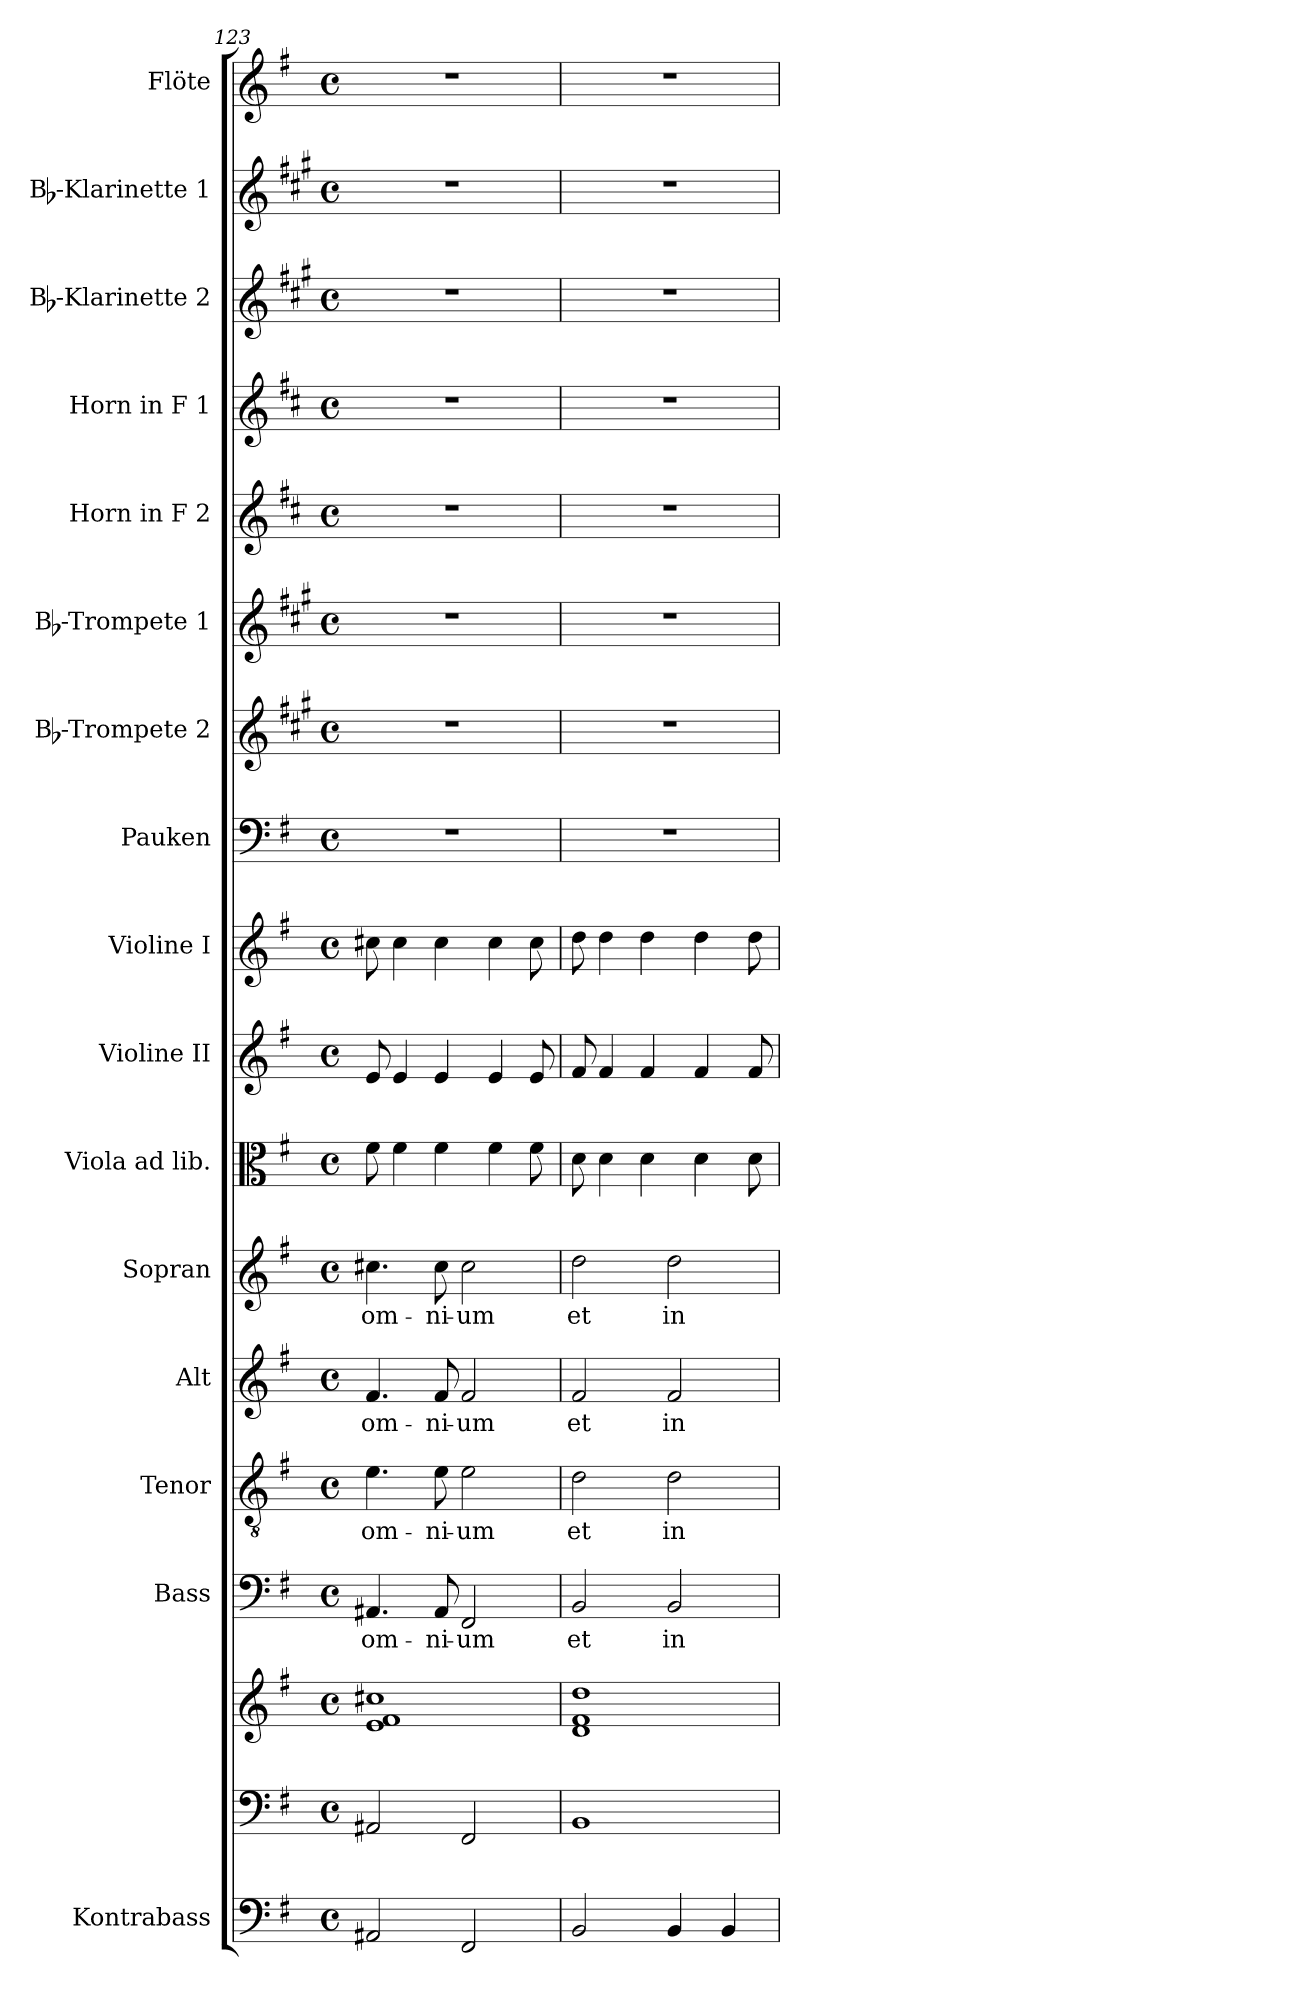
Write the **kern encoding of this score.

**kern	**kern	**kern	**kern	**text	**kern	**text	**kern	**text	**kern	**text	**kern	**kern	**kern	**kern	**kern	**kern	**kern	**kern	**kern	**kern	**kern
*part17	*part16	*part16	*part15	*part15	*part14	*part14	*part13	*part13	*part12	*part12	*part11	*part10	*part9	*part8	*part7	*part6	*part5	*part4	*part3	*part2	*part1
*staff18	*staff17	*staff16	*staff15	*staff15	*staff14	*staff14	*staff13	*staff13	*staff12	*staff12	*staff11	*staff10	*staff9	*staff8	*staff7	*staff6	*staff5	*staff4	*staff3	*staff2	*staff1
*I"Kontrabass	*	*	*I"Bass	*	*I"Tenor	*	*I"Alt	*	*I"Sopran	*	*I"Viola ad lib.	*I"Violine II	*I"Violine I	*I"Pauken	*I"Bb-Trompete 2	*I"Bb-Trompete 1	*I"Horn in F 2	*I"Horn in F 1	*I"Bb-Klarinette 2	*I"Bb-Klarinette 1	*I"Flöte
*I'Kb.	*	*	*I'B.	*	*I'T.	*	*I'A.	*	*I'S.	*	*I'Vla.	*I'Vl. II	*I'Vl. I	*I'Pk.	*I'Bb Trp. 2	*I'Bb Trp. 1	*	*	*I'Bb Kl. 2	*I'Bb Kl. 1	*I'Fl.
*clefF4	*clefF4	*clefG2	*clefF4	*	*clefGv2	*	*clefG2	*	*clefG2	*	*clefC3	*clefG2	*clefG2	*clefF4	*clefG2	*clefG2	*clefG2	*clefG2	*clefG2	*clefG2	*clefG2
*ITrd7c12	*	*	*	*	*	*	*	*	*	*	*	*	*	*	*ITrd1c2	*ITrd1c2	*ITrd4c7	*ITrd4c7	*ITrd1c2	*ITrd1c2	*
*k[f#]	*k[f#]	*k[f#]	*k[f#]	*	*k[f#]	*	*k[f#]	*	*k[f#]	*	*k[f#]	*k[f#]	*k[f#]	*k[f#]	*k[f#]	*k[f#]	*k[f#]	*k[f#]	*k[f#]	*k[f#]	*k[f#]
*G:	*G:	*G:	*G:	*	*G:	*	*G:	*	*G:	*	*G:	*G:	*G:	*G:	*G:	*G:	*G:	*G:	*G:	*G:	*G:
*M4/4	*M4/4	*M4/4	*M4/4	*	*M4/4	*	*M4/4	*	*M4/4	*	*M4/4	*M4/4	*M4/4	*M4/4	*M4/4	*M4/4	*M4/4	*M4/4	*M4/4	*M4/4	*M4/4
*met(c)	*met(c)	*met(c)	*met(c)	*	*met(c)	*	*met(c)	*	*met(c)	*	*met(c)	*met(c)	*met(c)	*met(c)	*met(c)	*met(c)	*met(c)	*met(c)	*met(c)	*met(c)	*met(c)
=123	=123	=123	=123	=123	=123	=123	=123	=123	=123	=123	=123	=123	=123	=123	=123	=123	=123	=123	=123	=123	=123
!	!	!	!	!LO:LY:b	!	!LO:LY:b	!	!LO:LY:b	!	!LO:LY:b	!	!	!	!	!	!	!	!	!	!	!
2AAA#X/	2AA#X/	1e 1f# 1cc#X	4.AA#X/	om-	4.e\	om-	4.f#/	om-	4.cc#X\	om-	8f#\	8e/	8cc#X\	1r	1r	1r	1r	1r	1r	1r	1r
.	.	.	.	.	.	.	.	.	.	.	4f#\	4e/	4cc#\	.	.	.	.	.	.	.	.
!	!	!	!	!LO:LY:b	!	!LO:LY:b	!	!LO:LY:b	!	!LO:LY:b	!	!	!	!	!	!	!	!	!	!	!
.	.	.	8AA#/	-ni-	8e\	-ni-	8f#/	-ni-	8cc#\	-ni-	4f#\	4e/	4cc#\	.	.	.	.	.	.	.	.
!	!	!	!	!LO:LY:b	!	!LO:LY:b	!	!LO:LY:b	!	!LO:LY:b	!	!	!	!	!	!	!	!	!	!	!
2FFF#/	2FF#/	.	2FF#/	-um	2e\	-um	2f#/	-um	2cc#\	-um	.	.	.	.	.	.	.	.	.	.	.
.	.	.	.	.	.	.	.	.	.	.	4f#\	4e/	4cc#\	.	.	.	.	.	.	.	.
.	.	.	.	.	.	.	.	.	.	.	8f#\	8e/	8cc#\	.	.	.	.	.	.	.	.
=124	=124	=124	=124	=124	=124	=124	=124	=124	=124	=124	=124	=124	=124	=124	=124	=124	=124	=124	=124	=124	=124
!	!	!	!	!LO:LY:b	!	!LO:LY:b	!	!LO:LY:b	!	!LO:LY:b	!	!	!	!	!	!	!	!	!	!	!
2BBB/	1BB	1d 1f# 1dd	2BB/	et	2d\	et	2f#/	et	2dd\	et	8d\	8f#/	8dd\	1r	1r	1r	1r	1r	1r	1r	1r
.	.	.	.	.	.	.	.	.	.	.	4d\	4f#/	4dd\	.	.	.	.	.	.	.	.
.	.	.	.	.	.	.	.	.	.	.	4d\	4f#/	4dd\	.	.	.	.	.	.	.	.
!	!	!	!	!LO:LY:b	!	!LO:LY:b	!	!LO:LY:b	!	!LO:LY:b	!	!	!	!	!	!	!	!	!	!	!
4BBB/	.	.	2BB/	in-	2d\	in-	2f#/	in-	2dd\	in-	.	.	.	.	.	.	.	.	.	.	.
.	.	.	.	.	.	.	.	.	.	.	4d\	4f#/	4dd\	.	.	.	.	.	.	.	.
4BBB/	.	.	.	.	.	.	.	.	.	.	.	.	.	.	.	.	.	.	.	.	.
.	.	.	.	.	.	.	.	.	.	.	8d\	8f#/	8dd\	.	.	.	.	.	.	.	.
=	=	=	=	=	=	=	=	=	=	=	=	=	=	=	=	=	=	=	=	=	=
*-	*-	*-	*-	*-	*-	*-	*-	*-	*-	*-	*-	*-	*-	*-	*-	*-	*-	*-	*-	*-	*-
